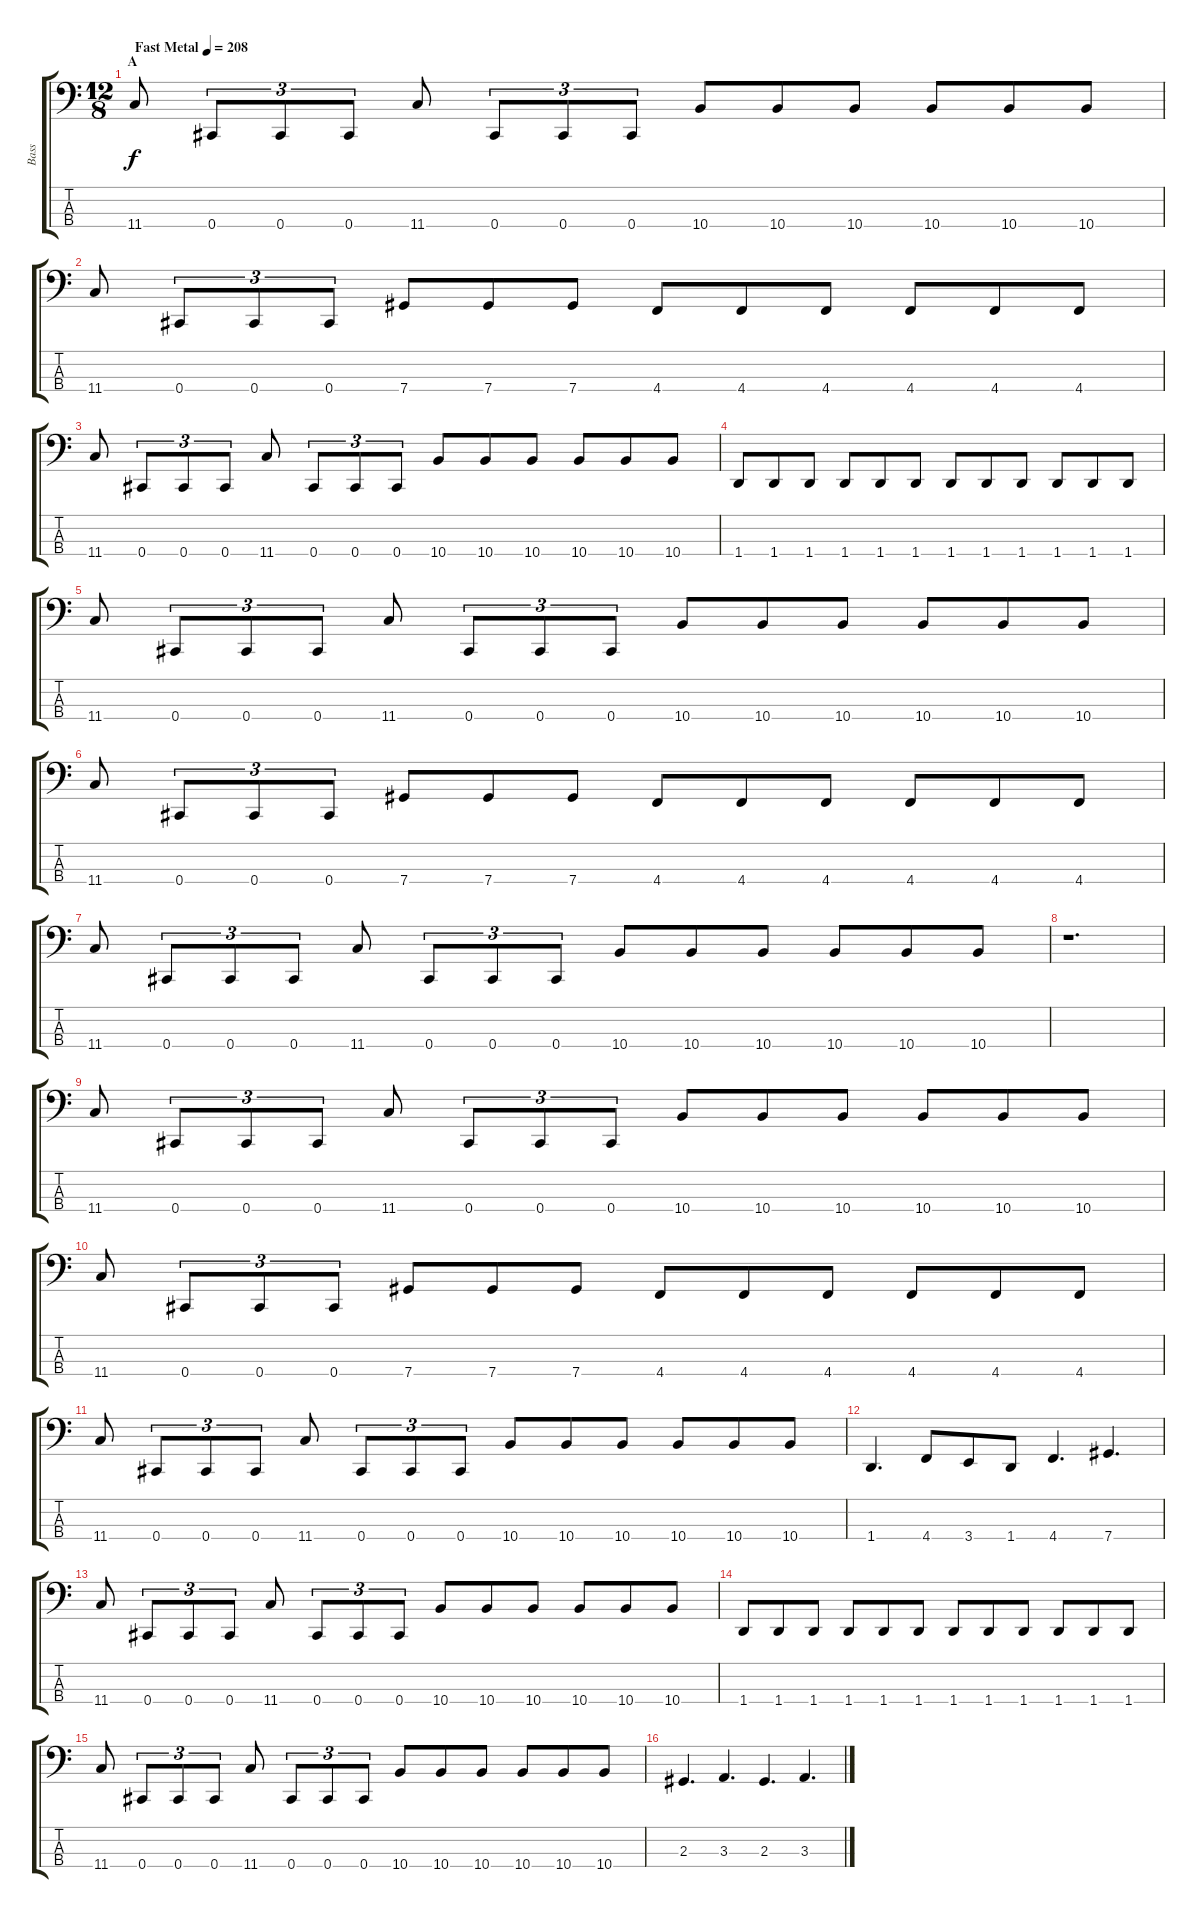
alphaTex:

\track ("Bass" "Bass") {instrument electricbassfinger}
\staff {score tabs}
\tuning (E2 B1 Gb1 Db1) {hide}
\ts (12 8)
\section ("" "A")
\tempo (208 "Fast Metal")
\clef f4
\ks c
11.4.8{dy f instrument electricbassfinger} 0.4.8{tu (3 2)} 0.4.8{tu (3 2)} 0.4.8{tu (3 2)} 11.4.8 0.4.8{tu (3 2)} 0.4.8{tu (3 2)} 0.4.8{tu (3 2)} 10.4.8 10.4.8 10.4.8 10.4.8 10.4.8 10.4.8 |
11.4.8 0.4.8{tu (3 2)} 0.4.8{tu (3 2)} 0.4.8{tu (3 2)} 7.4.8 7.4.8 7.4.8 4.4.8 4.4.8 4.4.8 4.4.8 4.4.8 4.4.8 |
11.4.8 0.4.8{tu (3 2)} 0.4.8{tu (3 2)} 0.4.8{tu (3 2)} 11.4.8 0.4.8{tu (3 2)} 0.4.8{tu (3 2)} 0.4.8{tu (3 2)} 10.4.8 10.4.8 10.4.8 10.4.8 10.4.8 10.4.8 |
1.4.8 1.4.8 1.4.8 1.4.8 1.4.8 1.4.8 1.4.8 1.4.8 1.4.8 1.4.8 1.4.8 1.4.8 |
11.4.8 0.4.8{tu (3 2)} 0.4.8{tu (3 2)} 0.4.8{tu (3 2)} 11.4.8 0.4.8{tu (3 2)} 0.4.8{tu (3 2)} 0.4.8{tu (3 2)} 10.4.8 10.4.8 10.4.8 10.4.8 10.4.8 10.4.8 |
11.4.8 0.4.8{tu (3 2)} 0.4.8{tu (3 2)} 0.4.8{tu (3 2)} 7.4.8 7.4.8 7.4.8 4.4.8 4.4.8 4.4.8 4.4.8 4.4.8 4.4.8 |
11.4.8 0.4.8{tu (3 2)} 0.4.8{tu (3 2)} 0.4.8{tu (3 2)} 11.4.8 0.4.8{tu (3 2)} 0.4.8{tu (3 2)} 0.4.8{tu (3 2)} 10.4.8 10.4.8 10.4.8 10.4.8 10.4.8 10.4.8 |
r.1{d} |
11.4.8 0.4.8{tu (3 2)} 0.4.8{tu (3 2)} 0.4.8{tu (3 2)} 11.4.8 0.4.8{tu (3 2)} 0.4.8{tu (3 2)} 0.4.8{tu (3 2)} 10.4.8 10.4.8 10.4.8 10.4.8 10.4.8 10.4.8 |
11.4.8 0.4.8{tu (3 2)} 0.4.8{tu (3 2)} 0.4.8{tu (3 2)} 7.4.8 7.4.8 7.4.8 4.4.8 4.4.8 4.4.8 4.4.8 4.4.8 4.4.8 |
11.4.8 0.4.8{tu (3 2)} 0.4.8{tu (3 2)} 0.4.8{tu (3 2)} 11.4.8 0.4.8{tu (3 2)} 0.4.8{tu (3 2)} 0.4.8{tu (3 2)} 10.4.8 10.4.8 10.4.8 10.4.8 10.4.8 10.4.8 |
1.4.4{d} 4.4.8 3.4.8 1.4.8 4.4.4{d} 7.4.4{d} |
11.4.8 0.4.8{tu (3 2)} 0.4.8{tu (3 2)} 0.4.8{tu (3 2)} 11.4.8 0.4.8{tu (3 2)} 0.4.8{tu (3 2)} 0.4.8{tu (3 2)} 10.4.8 10.4.8 10.4.8 10.4.8 10.4.8 10.4.8 |
1.4.8 1.4.8 1.4.8 1.4.8 1.4.8 1.4.8 1.4.8 1.4.8 1.4.8 1.4.8 1.4.8 1.4.8 |
11.4.8 0.4.8{tu (3 2)} 0.4.8{tu (3 2)} 0.4.8{tu (3 2)} 11.4.8 0.4.8{tu (3 2)} 0.4.8{tu (3 2)} 0.4.8{tu (3 2)} 10.4.8 10.4.8 10.4.8 10.4.8 10.4.8 10.4.8 |
2.3.4{d} 3.3.4{d} 2.3.4{d} 3.3.4{d}
